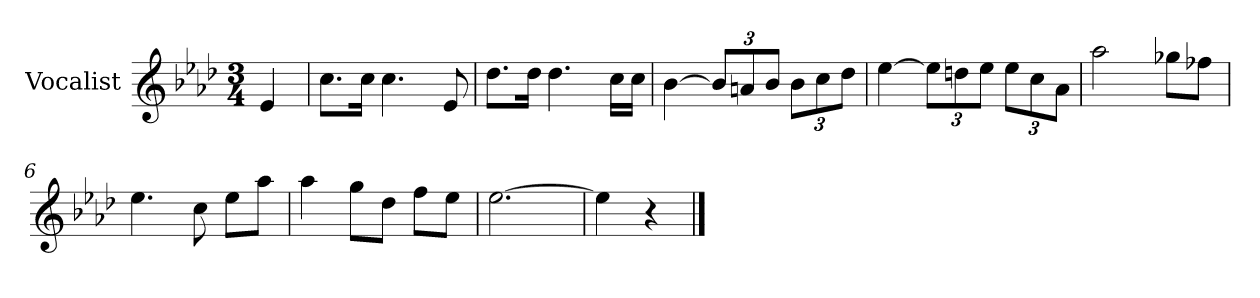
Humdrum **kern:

**kern
*part1
*staff1
*I"Vocalist
*k[b-e-a-d-]
*A-:
*M3/4
=
4e-
=1
8.ccL
16ccJk
4.cc
8e-
=2
8.dd-L
16dd-Jk
4.dd-
16ccLL
16ccJJ
=3
[4b-
12b-L]
12an
12b-J
12b-L
12cc
12dd-J
=4
[4ee-
12ee-L]
12ddn
12ee-J
12ee-L
12cc
12a-J
=5
2aa-
8gg-XL
8ff-XJ
=6
4.ee-
8cc
8ee-L
8aa-J
=7
4aa-
8ggL
8dd-J
8ffL
8ee-J
=8
[2.ee-
=9
4ee-]
4r
==
*-
